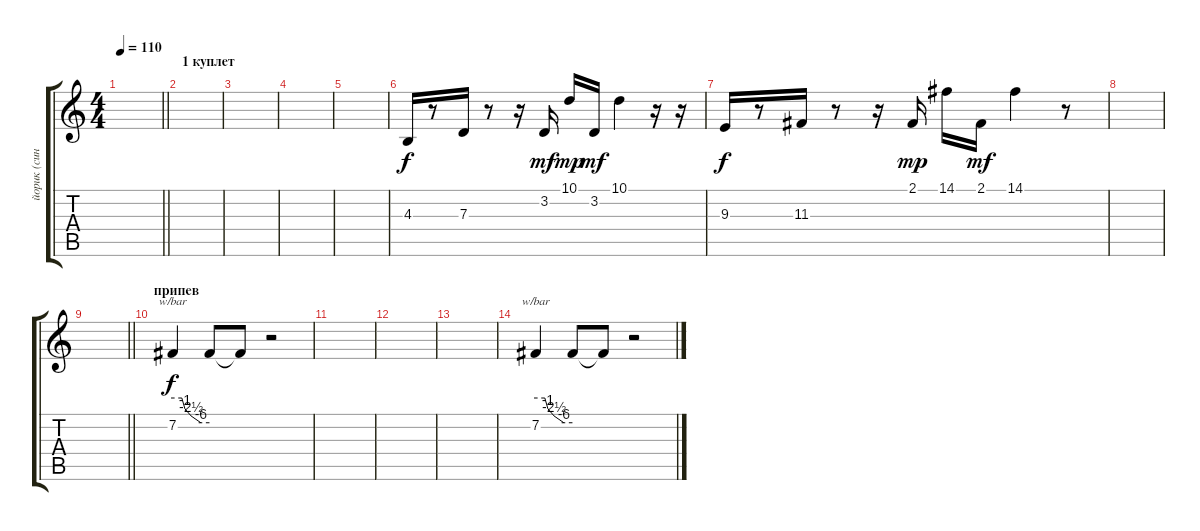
\track ("йорик (синт)" "йорик (син") {instrument stringensemble1}
\staff {score tabs}
\tuning (E4 B3 G3 D3 A2 E2) {hide}
\ts (4 4)
\tempo 110
\clef g2
\barLineRight lightlight
\ks c
|
\section ("" "1 куплет")
|
|
|
|
4.3.16{balance 10} r.8 7.3.16{balance 6} r.8 r.16 3.2.16{dy mf volume 13 balance 8 instrument lead4chiff} 10.1.16{dy mp} 3.2.16{dy mf} 10.1.4 r.16 r.16 |
9.3.16{dy f volume 15 balance 10 instrument stringensemble1} r.8 11.3.16{balance 6} r.8 r.16 2.1.16{dy mp volume 13 balance 8 instrument lead4chiff} 14.1.16 2.1.16{dy mf} 14.1.4 r.8 |
|
\barLineRight lightlight
|
\section ("" "припев")
7.2.4{tbe (custom default 0 0 15 0 20 -4 30 -10 46 -24 60 -24) dy f volume 12 balance 7 instrument brasssection} 7.2{t}.8 7.2{t}.8{volume 0} r.2 |
|
|
|
7.2.4{tbe (custom default 0 0 15 0 20 -4 30 -10 46 -24 60 -24) volume 12 balance 7 instrument brasssection} 7.2{t}.8 7.2{t}.8{volume 0} r.2
